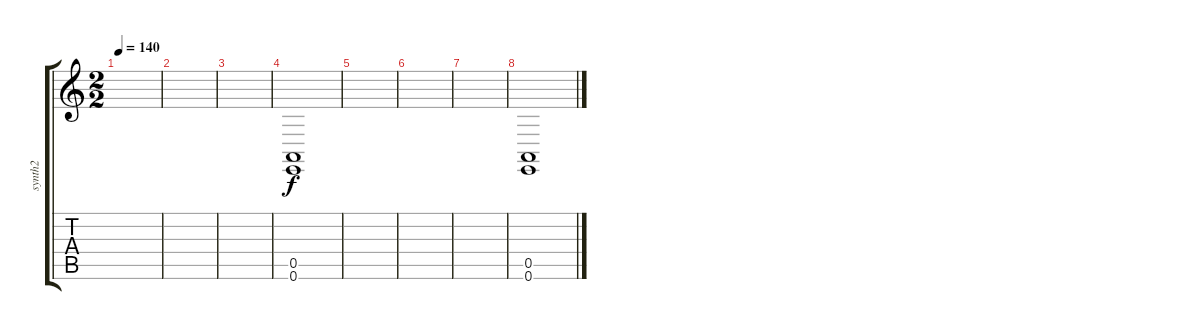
\track ("synth2" "synth2") {instrument violin}
\staff {score tabs}
\tuning (E4 B3 G3 D3 A2 E2) {hide}
\ts (2 2)
\tempo 140
\clef g2
\ks c
|
|
|
(0.5 0.6).1{instrument seashore} |
|
|
|
(0.5 0.6).1{instrument seashore}
